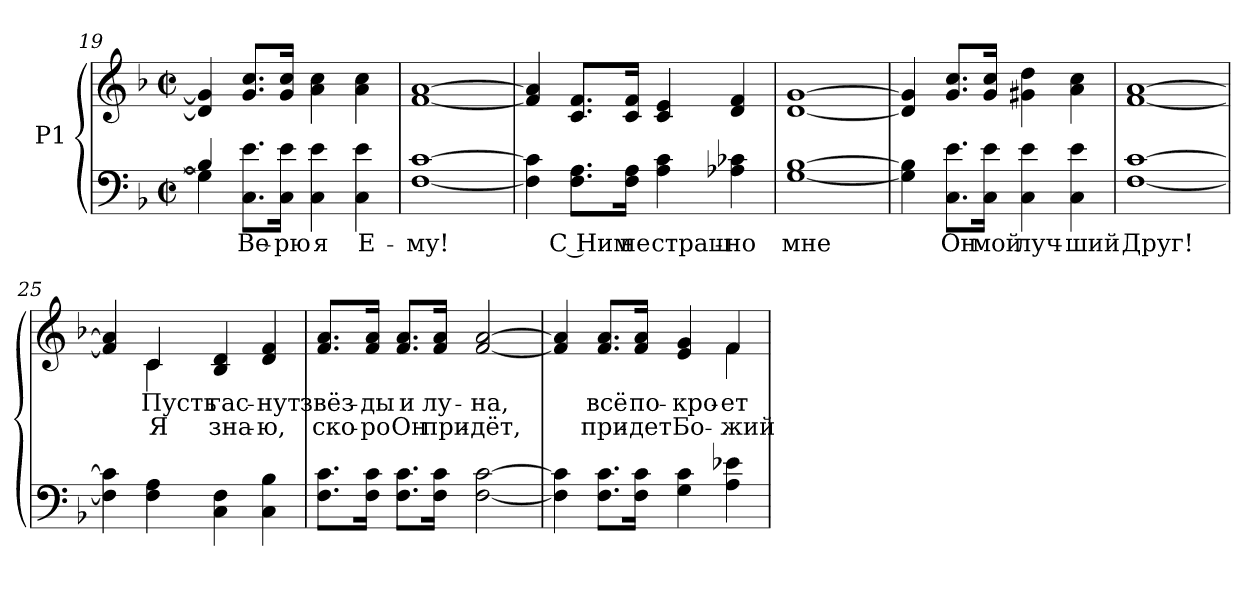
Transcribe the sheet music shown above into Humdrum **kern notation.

**kern	**text	**kern	**text	**text
*part1	*part1	*part1	*part1	*part1
*staff2	*staff2	*staff1	*staff1	*staff1
*I"P1	*	*	*	*
*clefF4	*	*clefG2	*	*
*k[b-]	*	*k[b-]	*	*
*F:	*	*F:	*	*
*M2/2	*	*M2/2	*	*
*met(c|)	*	*met(c|)	*	*
=19	=19	=19	=19	=19
*^	*	*	*	*
4B-i/]	4Gi\]	.	4di/] 4gi]	.	.
!	!	!LO:LY:a:color=#000000	!	!	!
8.Ci\ 8.eiL	4ryy	Ве-	8.gi/ 8.cciL	.	.
!	!	!LO:LY:a:color=#000000	!	!	!
16Ci\ 16eiJk	.	-рю	16gi/ 16cciJk	.	.
!	!	!LO:LY:a:color=#000000	!	!	!
4Ci\ 4ei	2ryy	я	4ai\ 4cci	.	.
!	!	!LO:LY:a:color=#000000	!	!	!
4Ci\ 4ei	.	Е-	4ai\ 4cci	.	.
*v	*v	*	*	*	*
=20	=20	=20	=20	=20
!	!LO:LY:a:color=#000000	!	!	!
[<1Fi [>1ci	-му!	[<1fi [>1ai	.	.
!!LO:LB:g=z
=21	=21	=21	=21	=21
4Fi\] 4ci]	.	4fi/] 4ai]	.	.
!	!LO:LY:a:color=#000000	!	!	!
8.Fi\ 8.AiL	С Ним	8.ci/ 8.fiL	.	.
!	!LO:LY:a:color=#000000	!	!	!
16Fi\ 16AiJk	не	16ci/ 16fiJk	.	.
!	!LO:LY:a:color=#000000	!	!	!
4Ai\ 4ci	страш-	4ci/ 4ei	.	.
!	!LO:LY:a:color=#000000	!	!	!
4A-Xi\ 4c-Xi	-но	4di/ 4fi	.	.
=22	=22	=22	=22	=22
!	!LO:LY:a:color=#000000	!	!	!
[<1Gi [>1B-i	мне	[<1di [>1gi	.	.
=23	=23	=23	=23	=23
4Gi\] 4B-i]	.	4di/] 4gi]	.	.
!	!LO:LY:a:color=#000000	!	!	!
8.Ci\ 8.eiL	Он	8.gi/ 8.cciL	.	.
!	!LO:LY:a:color=#000000	!	!	!
16Ci\ 16eiJk	мой	16gi/ 16cciJk	.	.
!	!LO:LY:a:color=#000000	!	!	!
4Ci\ 4ei	луч-	4g#Xi\ 4ddi	.	.
!	!LO:LY:a:color=#000000	!	!	!
4Ci\ 4ei	-ший	4ai\ 4cci	.	.
=24	=24	=24	=24	=24
!	!LO:LY:a:color=#000000	!	!	!
[<1Fi [>1ci	Друг!	[<1fi [>1ai	.	.
!!LO:LB:g=z
=25	=25	=25	=25	=25
*	*	*^	*	*
4Fi\] 4ci]	.	4fi/] 4ai]	4ryy	.	.
!	!	!	!	!LO:LY:b:color=#000000	!LO:LY:b:color=#000000
4Fi\ 4Ai	.	4ci/	4ci\	Пусть	Я
!	!	!	!	!LO:LY:b:color=#000000	!LO:LY:b:color=#000000
4Ci\ 4Fi	.	4B-i/ 4di	2ryy	гас-	зна-
!	!	!	!	!LO:LY:b:color=#000000	!LO:LY:b:color=#000000
4Ci\ 4B-i	.	4di/ 4fi	.	-нут	-ю,
*	*	*v	*v	*	*
=26	=26	=26	=26	=26
!	!	!	!LO:LY:b:color=#000000	!LO:LY:b:color=#000000
8.Fi\ 8.ciL	.	8.fi/ 8.aiL	звёз-	ско-
!	!	!	!LO:LY:b:color=#000000	!LO:LY:b:color=#000000
16Fi\ 16ciJk	.	16fi/ 16aiJk	-ды	-ро
!	!	!	!LO:LY:b:color=#000000	!LO:LY:b:color=#000000
8.Fi\ 8.ciL	.	8.fi/ 8.aiL	и	Он
!	!	!	!LO:LY:b:color=#000000	!LO:LY:b:color=#000000
16Fi\ 16ciJk	.	16fi/ 16aiJk	лу-	при-
!	!	!	!LO:LY:b:color=#000000	!LO:LY:b:color=#000000
[<2Fi\ [>2ci	.	[<2fi/ [>2ai	-на,	-дёт,
=27	=27	=27	=27	=27
*	*	*^	*	*
4Fi\] 4ci]	.	4fi/] 4ai]	2ryy	.	.
!	!	!	!	!LO:LY:b:color=#000000	!LO:LY:b:color=#000000
8.Fi\ 8.ciL	.	8.fi/ 8.aiL	.	всё	при-
!	!	!	!	!LO:LY:b:color=#000000	!LO:LY:b:color=#000000
16Fi\ 16ciJk	.	16fi/ 16aiJk	.	по-	-дет
!	!	!	!	!LO:LY:b:color=#000000	!LO:LY:b:color=#000000
4Gi\ 4ci	.	4ei/ 4gi	4ryy	-кро-	Бо-
!	!	!	!	!LO:LY:b:color=#000000	!LO:LY:b:color=#000000
4Ai\ 4e-Xi	.	4fi/	4fi\	-ет	-жий
*	*	*v	*v	*	*
=	=	=	=	=
*-	*-	*-	*-	*-
